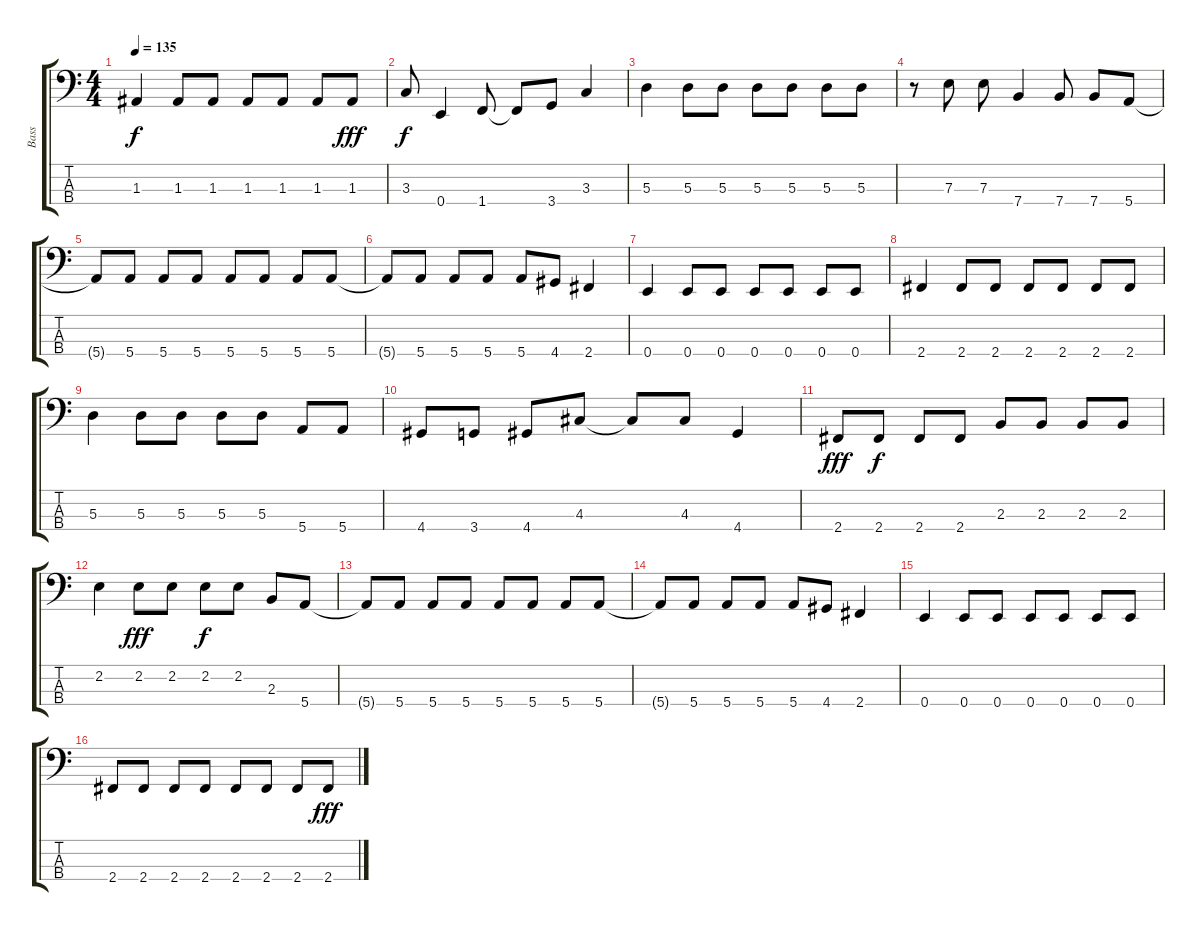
\track ("Bass" "Bass") {instrument electricbassfinger}
\staff {score tabs}
\tuning (G2 D2 A1 E1) {hide}
\ts (4 4)
\tempo 135
\clef f4
\ks c
1.3.4{dy f} 1.3.8 1.3.8 1.3.8 1.3.8 1.3.8 1.3.8{dy fff} |
3.3.8{dy f} 0.4.4 1.4.8 1.4{t}.8 3.4.8 3.3.4 |
5.3.4 5.3.8 5.3.8 5.3.8 5.3.8 5.3.8 5.3.8 |
r.8 7.3.8 7.3.8 7.4.4 7.4.8 7.4.8 5.4.8 |
5.4{t}.8 5.4.8 5.4.8 5.4.8 5.4.8 5.4.8 5.4.8 5.4.8 |
5.4{t}.8 5.4.8 5.4.8 5.4.8 5.4.8 4.4.8 2.4.4 |
0.4.4 0.4.8 0.4.8 0.4.8 0.4.8 0.4.8 0.4.8 |
2.4.4 2.4.8 2.4.8 2.4.8 2.4.8 2.4.8 2.4.8 |
5.3.4 5.3.8 5.3.8 5.3.8 5.3.8 5.4.8 5.4.8 |
4.4.8 3.4.8 4.4.8 4.3.8 4.3{t}.8 4.3.8 4.4.4 |
2.4.8{dy fff} 2.4.8{dy f} 2.4.8 2.4.8 2.3.8 2.3.8 2.3.8 2.3.8 |
2.2.4 2.2.8{dy fff} 2.2.8 2.2.8{dy f} 2.2.8 2.3.8 5.4.8 |
5.4{t}.8 5.4.8 5.4.8 5.4.8 5.4.8 5.4.8 5.4.8 5.4.8 |
5.4{t}.8 5.4.8 5.4.8 5.4.8 5.4.8 4.4.8 2.4.4 |
0.4.4 0.4.8 0.4.8 0.4.8 0.4.8 0.4.8 0.4.8 |
2.4.8 2.4.8 2.4.8 2.4.8 2.4.8 2.4.8 2.4.8 2.4.8{dy fff}
